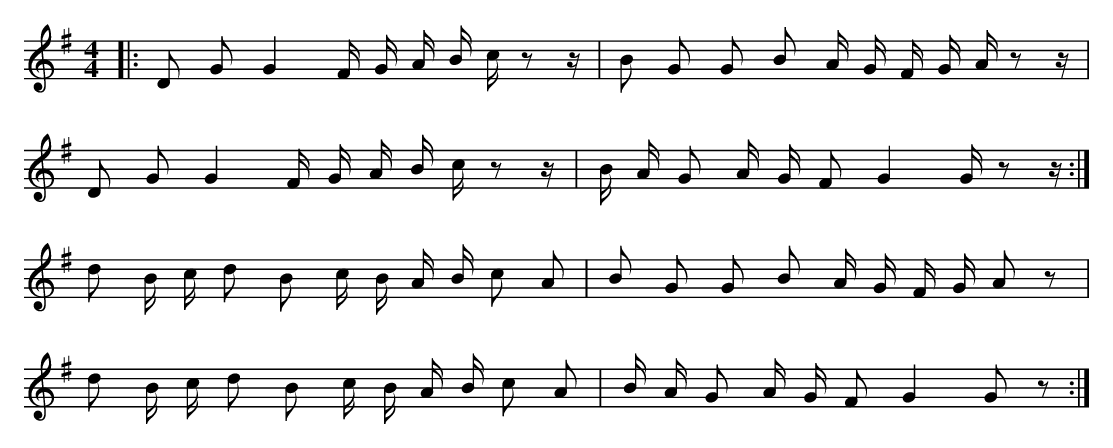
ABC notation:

X:1
M:4/4
K:G
|:D G G2 F/ G/ A/ B/ c/ z z/|B G G B A/ G/ F/ G/ A/ z z/|
D G G2 F/ G/ A/ B/ c/ z z/|B/ A/ G A/ G/ F G2 G/ z z/:|
d B/ c/ d B c/ B/ A/ B/ c A|B G G B A/ G/ F/ G/ A z|
d B/ c/ d B c/ B/ A/ B/ c A|B/ A/ G A/ G/ F G2 G z:|
